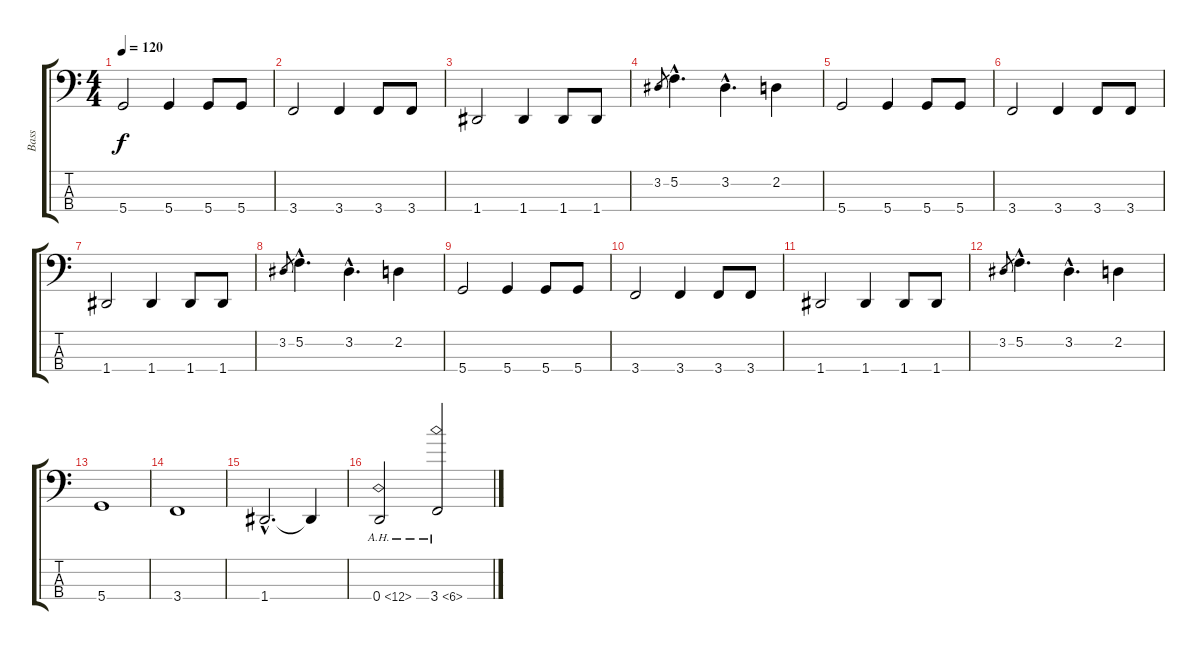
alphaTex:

\track ("Bass" "Bass") {instrument electricbassfinger}
\staff {score tabs}
\tuning (F2 C2 G1 D1) {hide}
\ts (4 4)
\tempo 120
\clef f4
\ks c
5.4.2{dy f} 5.4.4 5.4.8 5.4.8 |
3.4.2 3.4.4 3.4.8 3.4.8 |
1.4.2 1.4.4 1.4.8 1.4.8 |
3.2.8{gr} 5.2{hac}.4{d} 3.2{hac}.4{d} 2.2.4 |
5.4.2 5.4.4 5.4.8 5.4.8 |
3.4.2 3.4.4 3.4.8 3.4.8 |
1.4.2 1.4.4 1.4.8 1.4.8 |
3.2.8{gr} 5.2{hac}.4{d} 3.2{hac}.4{d} 2.2.4 |
5.4.2 5.4.4 5.4.8 5.4.8 |
3.4.2 3.4.4 3.4.8 3.4.8 |
1.4.2 1.4.4 1.4.8 1.4.8 |
3.2.8{gr} 5.2{hac}.4{d} 3.2{hac}.4{d} 2.2.4 |
5.4.1 |
3.4.1 |
1.4{hac}.2{d} 1.4{t}.4 |
0.4{ah 12}.2 3.4{ah 3}.2
